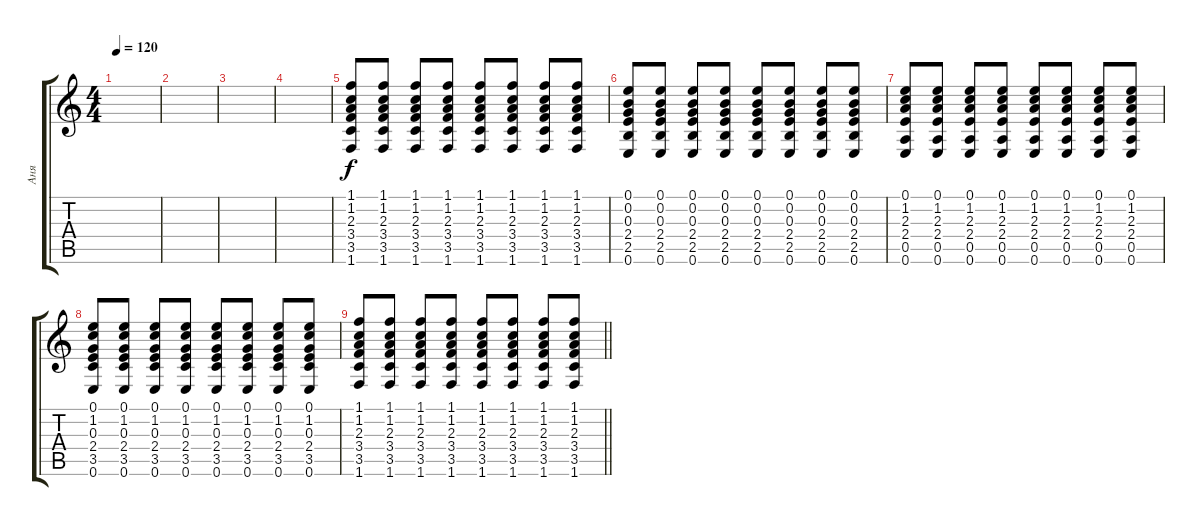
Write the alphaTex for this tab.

\track ("Аня" "Аня") {instrument acousticguitarnylon}
\staff {score tabs}
\tuning (E4 B3 G3 D3 A2 E2) {hide}
\ts (4 4)
\tempo 120
\clef g2
\ks c
|
|
|
|
(1.1 1.2 2.3 3.4 3.5 1.6).8 (1.1 1.2 2.3 3.4 3.5 1.6).8 (1.1 1.2 2.3 3.4 3.5 1.6).8 (1.1 1.2 2.3 3.4 3.5 1.6).8 (1.1 1.2 2.3 3.4 3.5 1.6).8 (1.1 1.2 2.3 3.4 3.5 1.6).8 (1.1 1.2 2.3 3.4 3.5 1.6).8 (1.1 1.2 2.3 3.4 3.5 1.6).8 |
(0.1 0.2 0.3 2.4 2.5 0.6).8 (0.1 0.2 0.3 2.4 2.5 0.6).8 (0.1 0.2 0.3 2.4 2.5 0.6).8 (0.1 0.2 0.3 2.4 2.5 0.6).8 (0.1 0.2 0.3 2.4 2.5 0.6).8 (0.1 0.2 0.3 2.4 2.5 0.6).8 (0.1 0.2 0.3 2.4 2.5 0.6).8 (0.1 0.2 0.3 2.4 2.5 0.6).8 |
(0.1 1.2 2.3 2.4 0.5 0.6).8 (0.1 1.2 2.3 2.4 0.5 0.6).8 (0.1 1.2 2.3 2.4 0.5 0.6).8 (0.1 1.2 2.3 2.4 0.5 0.6).8 (0.1 1.2 2.3 2.4 0.5 0.6).8 (0.1 1.2 2.3 2.4 0.5 0.6).8 (0.1 1.2 2.3 2.4 0.5 0.6).8 (0.1 1.2 2.3 2.4 0.5 0.6).8 |
(0.1 1.2 0.3 2.4 3.5 0.6).8 (0.1 1.2 0.3 2.4 3.5 0.6).8 (0.1 1.2 0.3 2.4 3.5 0.6).8 (0.1 1.2 0.3 2.4 3.5 0.6).8 (0.1 1.2 0.3 2.4 3.5 0.6).8 (0.1 1.2 0.3 2.4 3.5 0.6).8 (0.1 1.2 0.3 2.4 3.5 0.6).8 (0.1 1.2 0.3 2.4 3.5 0.6).8 |
\barLineRight lightlight
(1.1 1.2 2.3 3.4 3.5 1.6).8 (1.1 1.2 2.3 3.4 3.5 1.6).8 (1.1 1.2 2.3 3.4 3.5 1.6).8 (1.1 1.2 2.3 3.4 3.5 1.6).8 (1.1 1.2 2.3 3.4 3.5 1.6).8 (1.1 1.2 2.3 3.4 3.5 1.6).8 (1.1 1.2 2.3 3.4 3.5 1.6).8 (1.1 1.2 2.3 3.4 3.5 1.6).8
